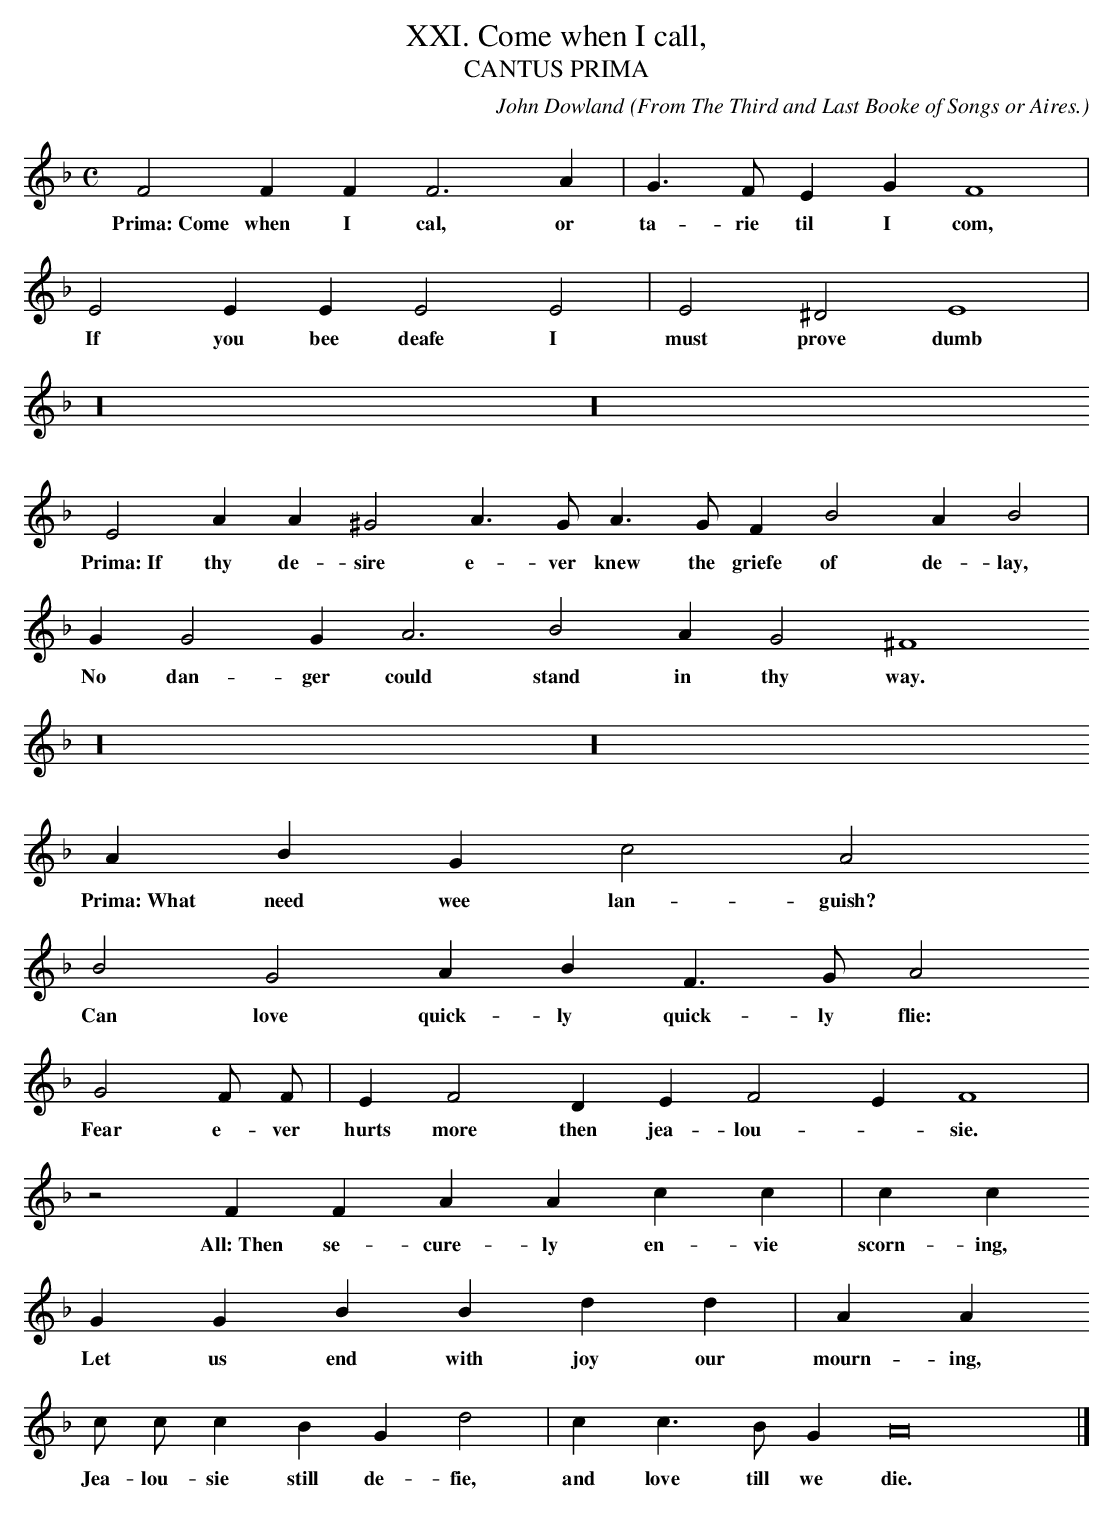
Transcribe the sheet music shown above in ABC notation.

X:1
T:XXI. Come when I call,
T:CANTUS PRIMA
C: John Dowland
O: From The Third and Last Booke of Songs or Aires.
O: Newly composed to sing to the Lute, Orpharion, or viols,
O: and a dialogue for a base and meane Lute with five voices to sing thereto.
M:C
L:1/4
K:F major
F2 F F F3 A | G > F E G F4 |
w: Prima:~Come when I cal, or ta- rie til I com,
E2 E E E2 E2 | E2 ^D2 E4 |
w: If you bee deafe I must prove dumb
z16 z16
E2 A A ^G2 A > G A > G F B2 A B2 |
w: Prima:~If thy de- sire e- ver knew the griefe of de- lay,
G G2 G A3 B2 A G2 ^F4
w: No dan- ger could stand in thy way.
z16 z16
A B G c2 A2
w: Prima:~What need wee lan- guish?
B2 G2 A B F > G A2
w: Can love quick- ly quick- ly flie:
G2 F/ F/ | E F2 D E F2 E F4 |
w: Fear e- ver hurts more then jea- lou- * sie.
z2 F F A A c c |  c c
w: All:~Then se- cure- ly en- vie scorn- ing,
G G B B d d | A A
w: Let us end with joy our mourn- ing,
c/ c/ c B G d2 | c c > B G A8 |]
w: Jea- lou- sie still de- fie, and love till we die.
